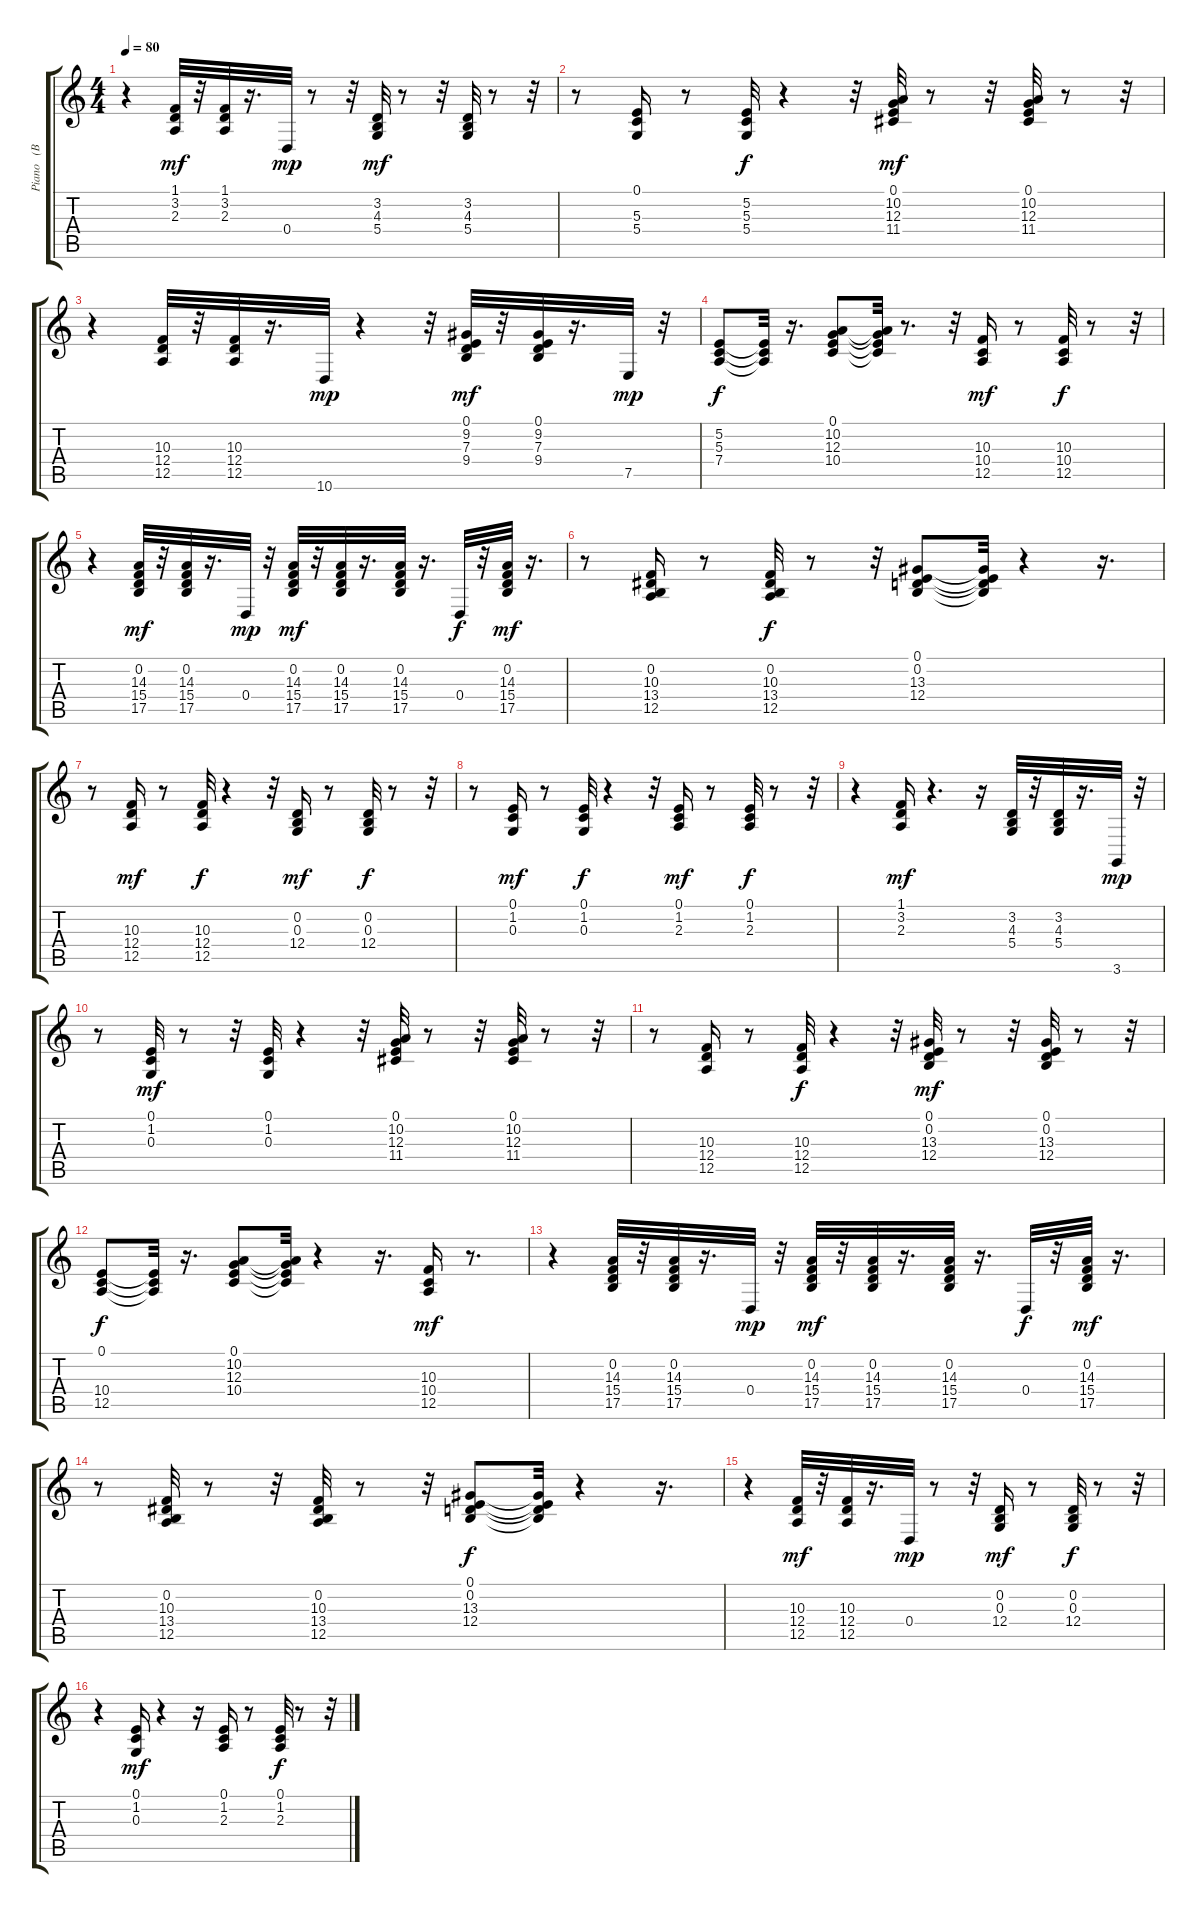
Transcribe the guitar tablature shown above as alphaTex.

\track ("Piano   (BB)" "Piano   (B") {instrument electricpiano1}
\staff {score tabs}
\tuning (E4 B3 G3 D3 A2 E2) {hide}
\ts (4 4)
\tempo 80
\clef g2
\ks c
r.4{dy f} (1.1 3.2 2.3).32{dy mf} r.32 (1.1 3.2 2.3).32 r.16{d} 0.4.32{dy mp} r.8 r.32 (3.2 4.3 5.4).32{dy mf} r.8 r.32 (3.2 4.3 5.4).32 r.8 r.32 |
r.8 (0.1 5.3 5.4).16 r.8 (5.2 5.3 5.4).32{dy f} r.4 r.32 (0.1 10.2 12.3 11.4).32{dy mf} r.8 r.32 (0.1 10.2 12.3 11.4).32 r.8 r.32 |
r.4 (10.3 12.4 12.5).32 r.32 (10.3 12.4 12.5).32 r.16{d} 10.6.32{dy mp} r.4 r.32 (0.1 9.2 7.3 9.4).32{dy mf} r.32 (0.1 9.2 7.3 9.4).32 r.16{d} 7.5.32{dy mp} r.32 |
(5.2 5.3 7.4).8{dy f} (5.2{t} 5.3{t} 7.4{t}).32 r.16{d} (0.1 10.2 12.3 10.4).8 (0.1{t} 10.2{t} 12.3{t} 10.4{t}).32 r.8{d} r.32 (10.3 10.4 12.5).16{dy mf} r.8 (10.3 10.4 12.5).32{dy f} r.8 r.32 |
r.4 (0.2 14.3 15.4 17.5).32{dy mf} r.32 (0.2 14.3 15.4 17.5).32 r.16{d} 0.4.32{dy mp} r.32 (0.2 14.3 15.4 17.5).32{dy mf} r.32 (0.2 14.3 15.4 17.5).32 r.16{d} (0.2 14.3 15.4 17.5).32 r.16{d} 0.4.32{dy f} r.32 (0.2 14.3 15.4 17.5).32{dy mf} r.16{d} |
r.8 (0.2 10.3 13.4 12.5).16 r.8 (0.2 10.3 13.4 12.5).32{dy f} r.8 r.32 (0.1 0.2 13.3 12.4).8 (0.1{t} 0.2{t} 13.3{t} 12.4{t}).32 r.4 r.16{d} |
r.8 (10.3 12.4 12.5).16{dy mf} r.8 (10.3 12.4 12.5).32{dy f} r.4 r.32 (0.2 0.3 12.4).16{dy mf} r.8 (0.2 0.3 12.4).32{dy f} r.8 r.32 |
r.8 (0.1 1.2 0.3).16{dy mf} r.8 (0.1 1.2 0.3).32{dy f} r.4 r.32 (0.1 1.2 2.3).16{dy mf} r.8 (0.1 1.2 2.3).32{dy f} r.8 r.32 |
r.4 (1.1 3.2 2.3).16{dy mf} r.4{d} r.16 (3.2 4.3 5.4).32 r.32 (3.2 4.3 5.4).32 r.16{d} 3.6.32{dy mp} r.32 |
r.8 (0.1 1.2 0.3).32{dy mf} r.8 r.32 (0.1 1.2 0.3).32 r.4 r.32 (0.1 10.2 12.3 11.4).32 r.8 r.32 (0.1 10.2 12.3 11.4).32 r.8 r.32 |
r.8 (10.3 12.4 12.5).16 r.8 (10.3 12.4 12.5).32{dy f} r.4 r.32 (0.1 0.2 13.3 12.4).32{dy mf} r.8 r.32 (0.1 0.2 13.3 12.4).32 r.8 r.32 |
(0.1 10.4 12.5).8{dy f} (0.1{t} 10.4{t} 12.5{t}).32 r.16{d} (0.1 10.2 12.3 10.4).8 (0.1{t} 10.2{t} 12.3{t} 10.4{t}).32 r.4 r.16{d} (10.3 10.4 12.5).16{dy mf} r.8{d} |
r.4 (0.2 14.3 15.4 17.5).32 r.32 (0.2 14.3 15.4 17.5).32 r.16{d} 0.4.32{dy mp} r.32 (0.2 14.3 15.4 17.5).32{dy mf} r.32 (0.2 14.3 15.4 17.5).32 r.16{d} (0.2 14.3 15.4 17.5).32 r.16{d} 0.4.32{dy f} r.32 (0.2 14.3 15.4 17.5).32{dy mf} r.16{d} |
r.8 (0.2 10.3 13.4 12.5).32 r.8 r.32 (0.2 10.3 13.4 12.5).32 r.8 r.32 (0.1 0.2 13.3 12.4).8{dy f} (0.1{t} 0.2{t} 13.3{t} 12.4{t}).32 r.4 r.16{d} |
r.4 (10.3 12.4 12.5).32{dy mf} r.32 (10.3 12.4 12.5).32 r.16{d} 0.4.32{dy mp} r.8 r.32 (0.2 0.3 12.4).16{dy mf} r.8 (0.2 0.3 12.4).32{dy f} r.8 r.32 |
r.4 (0.1 1.2 0.3).16{dy mf} r.4 r.16 (0.1 1.2 2.3).16 r.8 (0.1 1.2 2.3).32{dy f} r.8 r.32
